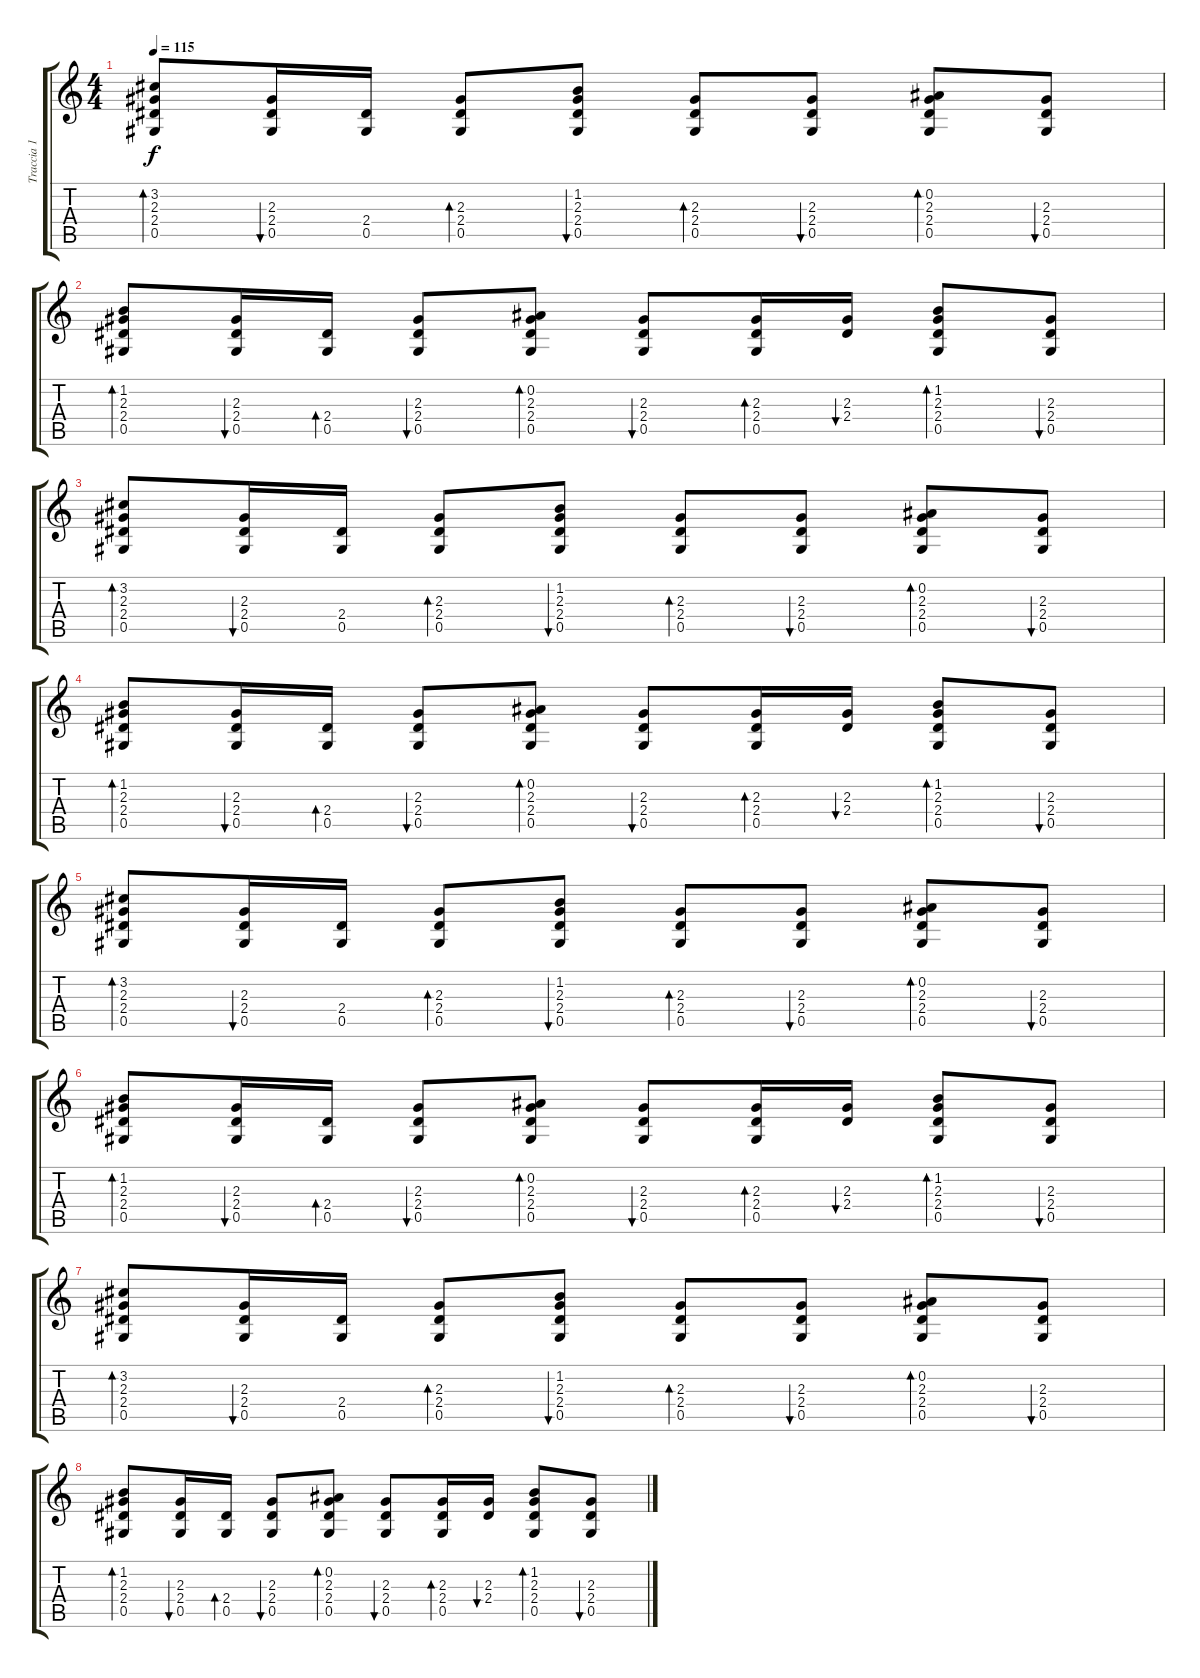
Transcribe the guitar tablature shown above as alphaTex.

\track ("Traccia 1" "Traccia 1") {instrument overdrivenguitar}
\staff {score tabs}
\tuning (Eb4 Bb3 Gb3 Db3 Ab2 Eb2) {hide}
\ts (4 4)
\tempo 115
\clef g2
\ks c
(3.2 2.3 2.4 0.5).8{bd 60 dy f} (2.3 2.4 0.5).16{bu 60} (2.4 0.5).16 (2.3 2.4 0.5).8{bd 60} (1.2 2.3 2.4 0.5).8{bu 60} (2.3 2.4 0.5).8{bd 60} (2.3 2.4 0.5).8{bu 60} (0.2 2.3 2.4 0.5).8{bd 60} (2.3 2.4 0.5).8{bu 60} |
(1.2 2.3 2.4 0.5).8{bd 60} (2.3 2.4 0.5).16{bu 60} (2.4 0.5).16{bd 60} (2.3 2.4 0.5).8{bu 60} (0.2 2.3 2.4 0.5).8{bd 60} (2.3 2.4 0.5).8{bu 60} (2.3 2.4 0.5).16{bd 60} (2.3 2.4).16{bu 60} (1.2 2.3 2.4 0.5).8{bd 60} (2.3 2.4 0.5).8{bu 60} |
(3.2 2.3 2.4 0.5).8{bd 60} (2.3 2.4 0.5).16{bu 60} (2.4 0.5).16 (2.3 2.4 0.5).8{bd 60} (1.2 2.3 2.4 0.5).8{bu 60} (2.3 2.4 0.5).8{bd 60} (2.3 2.4 0.5).8{bu 60} (0.2 2.3 2.4 0.5).8{bd 60} (2.3 2.4 0.5).8{bu 60} |
(1.2 2.3 2.4 0.5).8{bd 60} (2.3 2.4 0.5).16{bu 60} (2.4 0.5).16{bd 60} (2.3 2.4 0.5).8{bu 60} (0.2 2.3 2.4 0.5).8{bd 60} (2.3 2.4 0.5).8{bu 60} (2.3 2.4 0.5).16{bd 60} (2.3 2.4).16{bu 60} (1.2 2.3 2.4 0.5).8{bd 60} (2.3 2.4 0.5).8{bu 60} |
(3.2 2.3 2.4 0.5).8{bd 60} (2.3 2.4 0.5).16{bu 60} (2.4 0.5).16 (2.3 2.4 0.5).8{bd 60} (1.2 2.3 2.4 0.5).8{bu 60} (2.3 2.4 0.5).8{bd 60} (2.3 2.4 0.5).8{bu 60} (0.2 2.3 2.4 0.5).8{bd 60} (2.3 2.4 0.5).8{bu 60} |
(1.2 2.3 2.4 0.5).8{bd 60} (2.3 2.4 0.5).16{bu 60} (2.4 0.5).16{bd 60} (2.3 2.4 0.5).8{bu 60} (0.2 2.3 2.4 0.5).8{bd 60} (2.3 2.4 0.5).8{bu 60} (2.3 2.4 0.5).16{bd 60} (2.3 2.4).16{bu 60} (1.2 2.3 2.4 0.5).8{bd 60} (2.3 2.4 0.5).8{bu 60} |
(3.2 2.3 2.4 0.5).8{bd 60} (2.3 2.4 0.5).16{bu 60} (2.4 0.5).16 (2.3 2.4 0.5).8{bd 60} (1.2 2.3 2.4 0.5).8{bu 60} (2.3 2.4 0.5).8{bd 60} (2.3 2.4 0.5).8{bu 60} (0.2 2.3 2.4 0.5).8{bd 60} (2.3 2.4 0.5).8{bu 60} |
(1.2 2.3 2.4 0.5).8{bd 60} (2.3 2.4 0.5).16{bu 60} (2.4 0.5).16{bd 60} (2.3 2.4 0.5).8{bu 60} (0.2 2.3 2.4 0.5).8{bd 60} (2.3 2.4 0.5).8{bu 60} (2.3 2.4 0.5).16{bd 60} (2.3 2.4).16{bu 60} (1.2 2.3 2.4 0.5).8{bd 60} (2.3 2.4 0.5).8{bu 60}
